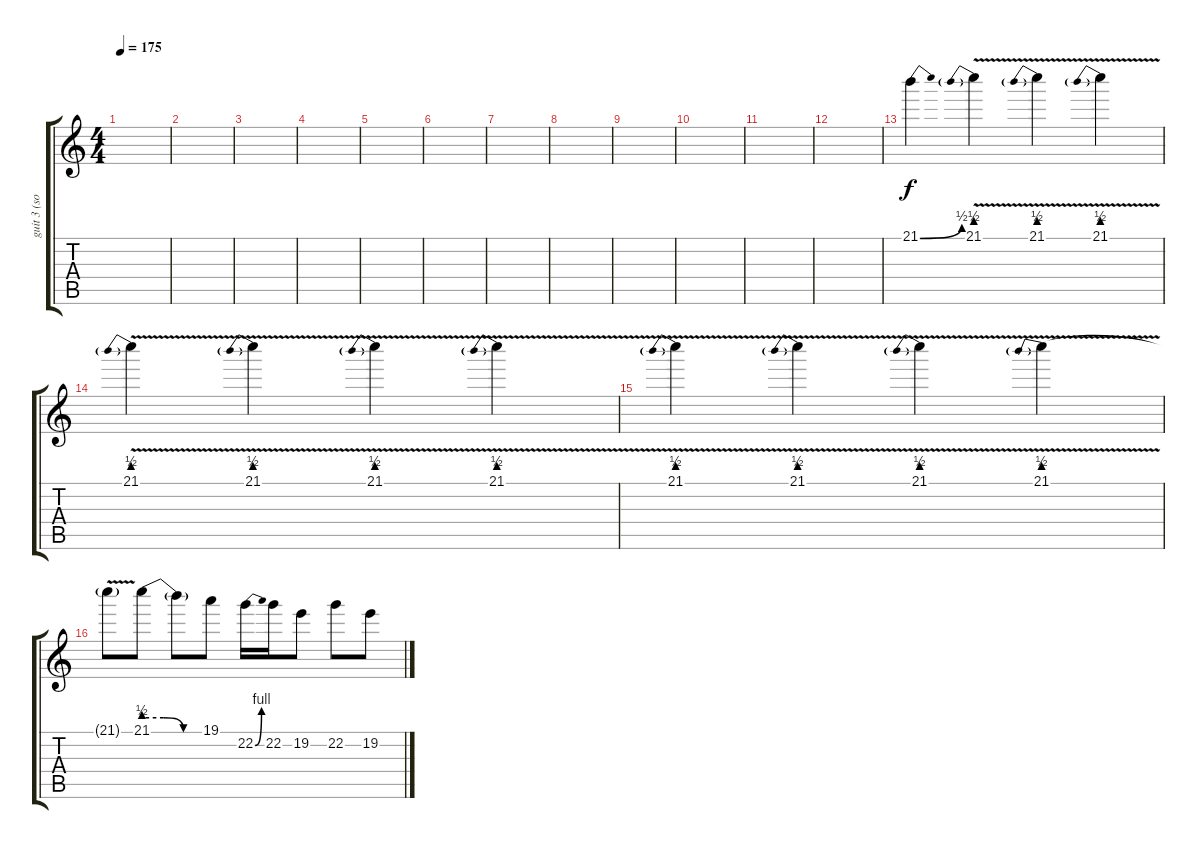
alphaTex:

\track ("guit 3 (solo complémentaires)" "guit 3 (so") {instrument overdrivenguitar}
\staff {score tabs}
\tuning (D4 A3 F3 C3 G2 C2) {hide}
\ts (4 4)
\tempo 175
\clef g2
\ks c
|
|
|
|
|
|
|
|
|
|
|
|
21.1{be (bend 0 0 60 2)}.4 21.1{be (prebend 0 2 60 2) v}.4 21.1{be (prebend 0 2 60 2) v}.4 21.1{be (prebend 0 2 60 2) v}.4 |
21.1{be (prebend 0 2 60 2) v}.4 21.1{be (prebend 0 2 60 2) v}.4 21.1{be (prebend 0 2 60 2) v}.4 21.1{be (prebend 0 2 60 2) v}.4 |
21.1{be (prebend 0 2 60 2) v}.4 21.1{be (prebend 0 2 60 2) v}.4 21.1{be (prebend 0 2 60 2) v}.4 21.1{be (prebend 0 2 60 2) v}.4 |
21.1{t}.8 21.1{be (custom 0 2 20 2 40 0 60 0)}.8 21.1{t}.8 19.1.8 22.2{be (bend 0 0 60 4)}.16 22.2.16 19.2.8 22.2.8 19.2.8
